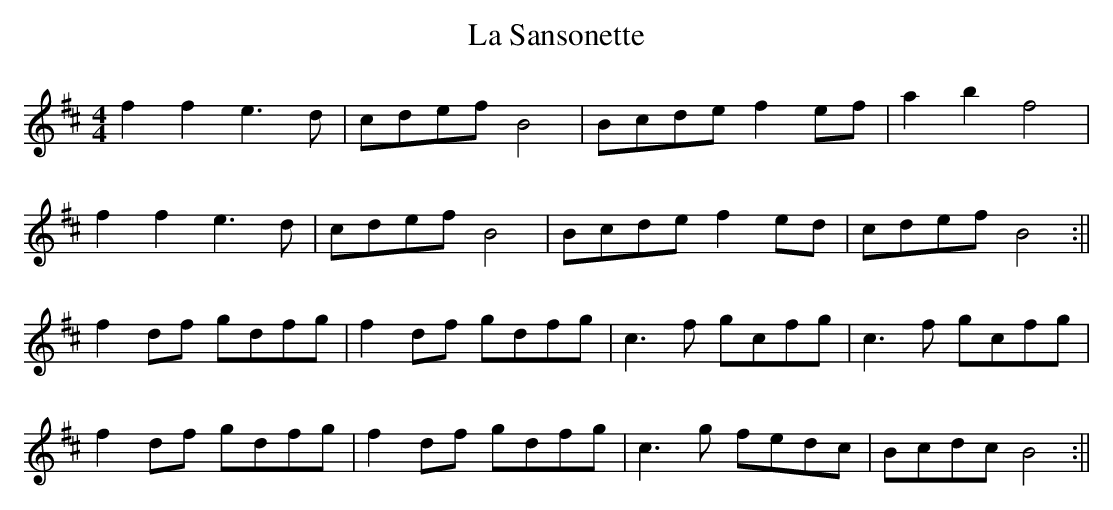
X:1
T:La Sansonette
M:4/4
L:1/8
K:Bm
f2 f2 e3 d| cdef B4|Bcde f2 ef |a2b2 f4|!
f2f2 e3d|cdef B4|Bcde f2 ed|cdef B4:||!
f2df gdfg|f2df gdfg|c3f gcfg|c3f gcfg|!
f2df gdfg|f2df gdfg|c3g fedc|Bcdc B4:||
